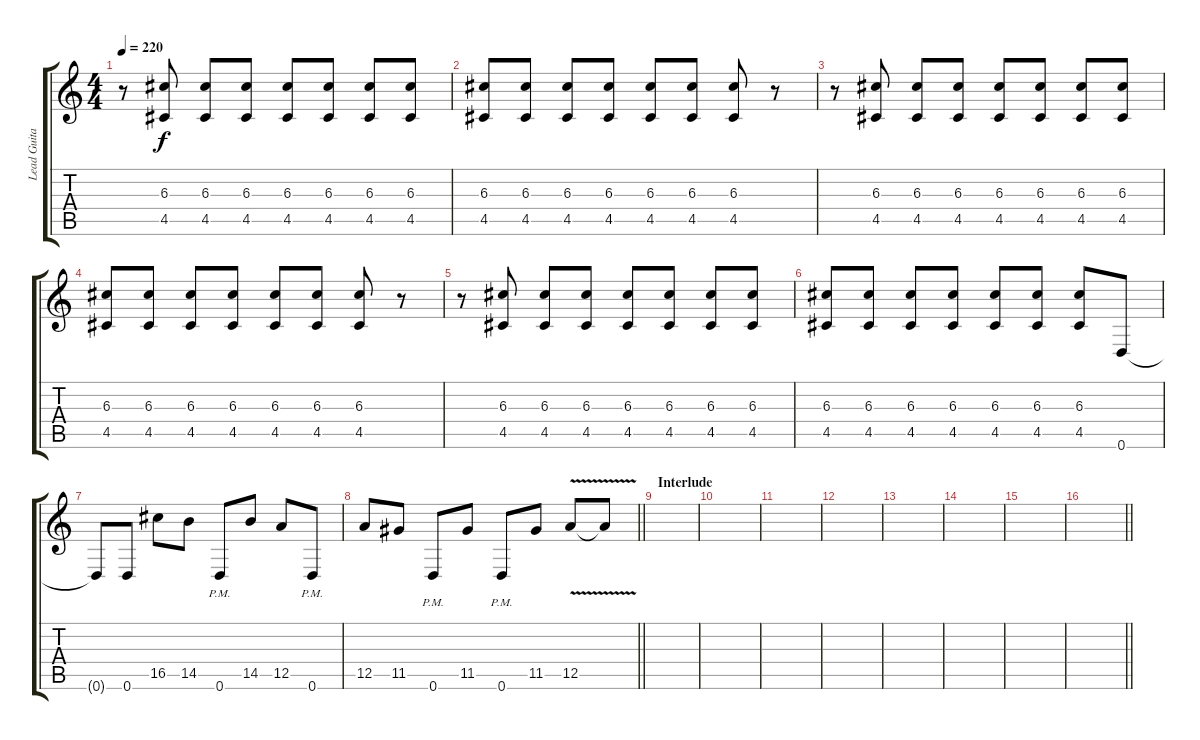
\track ("Lead Guitar 2" "Lead Guita") {instrument distortionguitar}
\staff {score tabs}
\tuning (E4 B3 G3 D3 A2 D2) {hide}
\ts (4 4)
\tempo 220
\clef g2
\ks c
r.8{dy f volume 15 balance 16} (6.3 4.5).8 (6.3 4.5).8 (6.3 4.5).8 (6.3 4.5).8 (6.3 4.5).8 (6.3 4.5).8 (6.3 4.5).8 |
(6.3 4.5).8 (6.3 4.5).8 (6.3 4.5).8 (6.3 4.5).8 (6.3 4.5).8 (6.3 4.5).8 (6.3 4.5).8 r.8 |
r.8 (6.3 4.5).8 (6.3 4.5).8 (6.3 4.5).8 (6.3 4.5).8 (6.3 4.5).8 (6.3 4.5).8 (6.3 4.5).8 |
(6.3 4.5).8 (6.3 4.5).8 (6.3 4.5).8 (6.3 4.5).8 (6.3 4.5).8 (6.3 4.5).8 (6.3 4.5).8 r.8 |
r.8 (6.3 4.5).8 (6.3 4.5).8 (6.3 4.5).8 (6.3 4.5).8 (6.3 4.5).8 (6.3 4.5).8 (6.3 4.5).8 |
(6.3 4.5).8 (6.3 4.5).8 (6.3 4.5).8 (6.3 4.5).8 (6.3 4.5).8 (6.3 4.5).8 (6.3 4.5).8 0.6.8 |
0.6{t}.8 0.6.8 16.5.8 14.5.8 0.6{pm}.8 14.5.8 12.5.8 0.6{pm}.8 |
\barLineRight lightlight
12.5.8 11.5.8 0.6{pm}.8 11.5.8 0.6{pm}.8 11.5.8 12.5{v}.8 12.5{t}.8 |
\section ("" "Interlude")
|
|
|
|
|
|
|
\barLineRight lightlight
